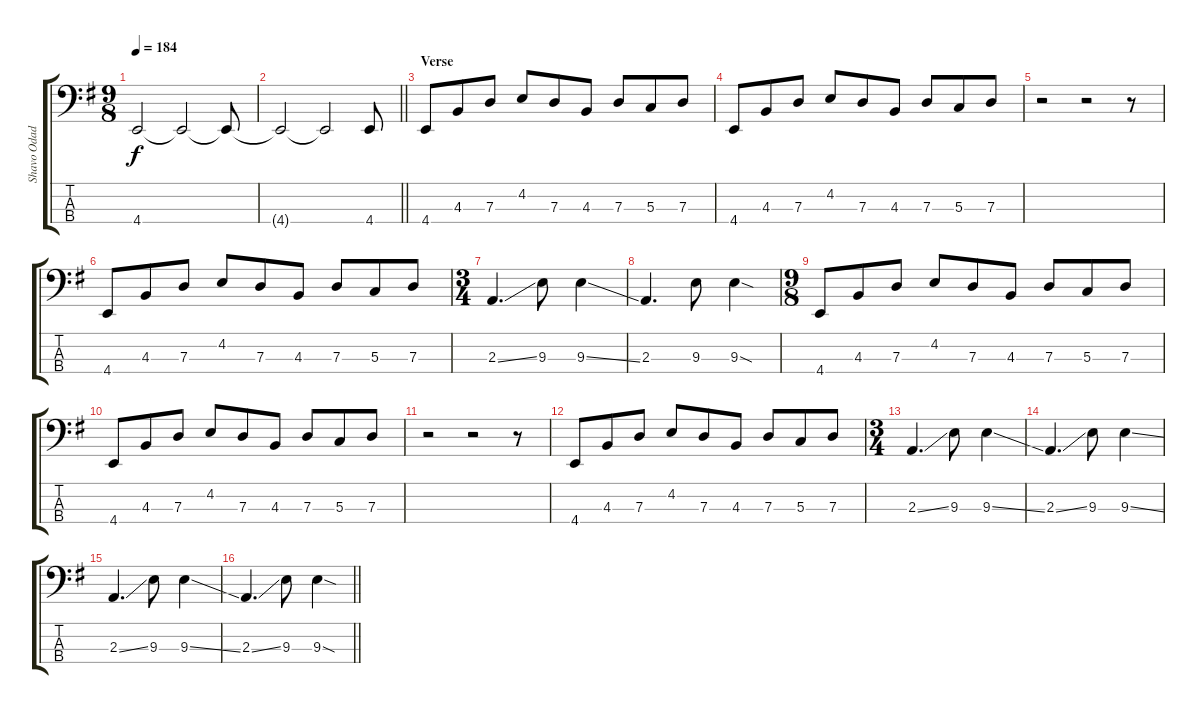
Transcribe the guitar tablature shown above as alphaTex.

\track ("Shavo Odadjian [Bass Guitar]" "Shavo Odad") {instrument electricbassfinger}
\staff {score tabs}
\tuning (F2 C2 G1 C1) {hide}
\ts (9 8)
\tempo 184
\clef f4
\ks eminor
4.4.2{dy f} 4.4{t}.2 4.4{t}.8 |
\barLineRight lightlight
4.4{t}.2 4.4{t}.2 4.4.8 |
\section ("" "Verse")
4.4.8 4.3.8 7.3.8 4.2.8 7.3.8 4.3.8 7.3.8 5.3.8 7.3.8 |
4.4.8 4.3.8 7.3.8 4.2.8 7.3.8 4.3.8 7.3.8 5.3.8 7.3.8 |
r.2 r.2 r.8 |
4.4.8 4.3.8 7.3.8 4.2.8 7.3.8 4.3.8 7.3.8 5.3.8 7.3.8 |
\ts (3 4)
2.3{ss}.4{d} 9.3.8 9.3{ss}.4 |
2.3.4{d} 9.3.8 9.3{sod}.4 |
\ts (9 8)
4.4.8 4.3.8 7.3.8 4.2.8 7.3.8 4.3.8 7.3.8 5.3.8 7.3.8 |
4.4.8 4.3.8 7.3.8 4.2.8 7.3.8 4.3.8 7.3.8 5.3.8 7.3.8 |
r.2 r.2 r.8 |
4.4.8 4.3.8 7.3.8 4.2.8 7.3.8 4.3.8 7.3.8 5.3.8 7.3.8 |
\ts (3 4)
2.3{ss}.4{d} 9.3.8 9.3{ss}.4 |
2.3{ss}.4{d} 9.3.8 9.3{ss}.4 |
2.3{ss}.4{d} 9.3.8 9.3{ss}.4 |
\barLineRight lightlight
2.3{ss}.4{d} 9.3.8 9.3{sod}.4
